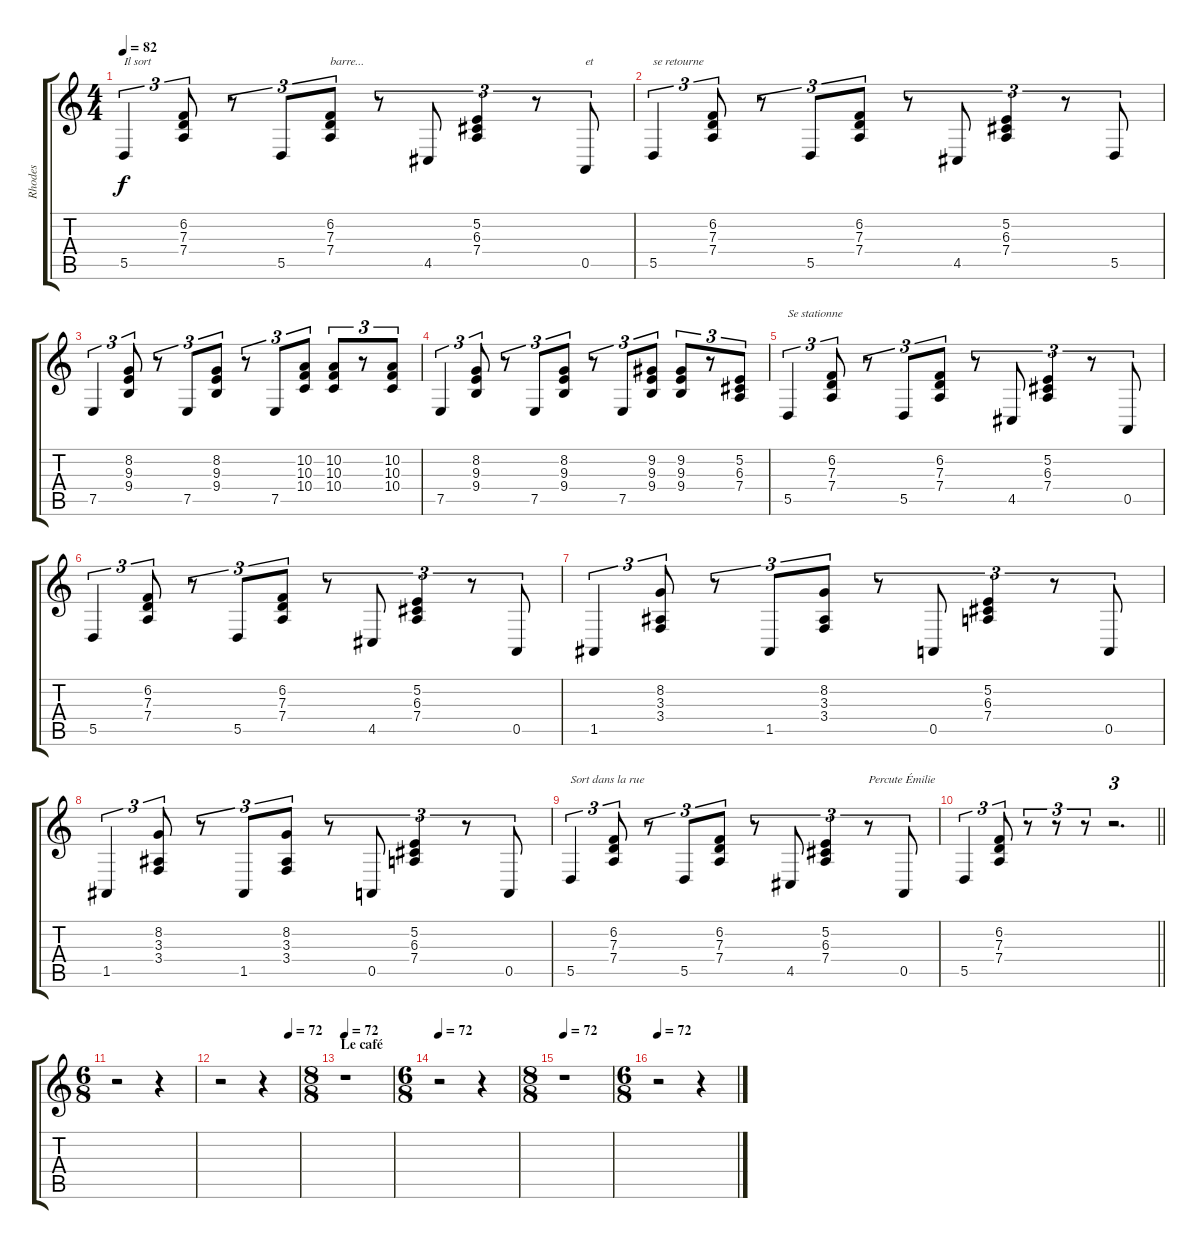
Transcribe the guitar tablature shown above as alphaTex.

\track ("Rhodes" "Rhodes") {instrument electricpiano1}
\staff {score tabs}
\tuning (E4 B3 G3 D3 A2 E2) {hide}
\ts (4 4)
\tempo 82
\clef g2
\ks c
5.5.4{tu (3 2) txt "Il sort" dy f} (6.2 7.3 7.4).8{tu (3 2)} r.8{tu (3 2)} 5.5.8{tu (3 2)} (6.2 7.3 7.4).8{tu (3 2) txt "barre..."} r.8{tu (3 2)} 4.5.8{tu (3 2)} (5.2 6.3 7.4).4{tu (3 2)} r.8{tu (3 2)} 0.5.8{tu (3 2) txt "et"} |
5.5.4{tu (3 2) txt "se retourne"} (6.2 7.3 7.4).8{tu (3 2)} r.8{tu (3 2)} 5.5.8{tu (3 2)} (6.2 7.3 7.4).8{tu (3 2)} r.8{tu (3 2)} 4.5.8{tu (3 2)} (5.2 6.3 7.4).4{tu (3 2)} r.8{tu (3 2)} 5.5.8{tu (3 2)} |
7.5.4{tu (3 2)} (8.2 9.3 9.4).8{tu (3 2)} r.8{tu (3 2)} 7.5.8{tu (3 2)} (8.2 9.3 9.4).8{tu (3 2)} r.8{tu (3 2)} 7.5.8{tu (3 2)} (10.2 10.3 10.4).8{tu (3 2)} (10.2 10.3 10.4).8{tu (3 2)} r.8{tu (3 2)} (10.2 10.3 10.4).8{tu (3 2)} |
7.5.4{tu (3 2)} (8.2 9.3 9.4).8{tu (3 2)} r.8{tu (3 2)} 7.5.8{tu (3 2)} (8.2 9.3 9.4).8{tu (3 2)} r.8{tu (3 2)} 7.5.8{tu (3 2)} (9.2 9.3 9.4).8{tu (3 2)} (9.2 9.3 9.4).8{tu (3 2)} r.8{tu (3 2)} (5.2 6.3 7.4).8{tu (3 2)} |
5.5.4{tu (3 2) txt "Se stationne"} (6.2 7.3 7.4).8{tu (3 2)} r.8{tu (3 2)} 5.5.8{tu (3 2)} (6.2 7.3 7.4).8{tu (3 2)} r.8{tu (3 2)} 4.5.8{tu (3 2)} (5.2 6.3 7.4).4{tu (3 2)} r.8{tu (3 2)} 0.5.8{tu (3 2)} |
5.5.4{tu (3 2)} (6.2 7.3 7.4).8{tu (3 2)} r.8{tu (3 2)} 5.5.8{tu (3 2)} (6.2 7.3 7.4).8{tu (3 2)} r.8{tu (3 2)} 4.5.8{tu (3 2)} (5.2 6.3 7.4).4{tu (3 2)} r.8{tu (3 2)} 0.5.8{tu (3 2)} |
1.5.4{tu (3 2)} (8.2 3.3 3.4).8{tu (3 2)} r.8{tu (3 2)} 1.5.8{tu (3 2)} (8.2 3.3 3.4).8{tu (3 2)} r.8{tu (3 2)} 0.5.8{tu (3 2)} (5.2 6.3 7.4).4{tu (3 2)} r.8{tu (3 2)} 0.5.8{tu (3 2)} |
1.5.4{tu (3 2)} (8.2 3.3 3.4).8{tu (3 2)} r.8{tu (3 2)} 1.5.8{tu (3 2)} (8.2 3.3 3.4).8{tu (3 2)} r.8{tu (3 2)} 0.5.8{tu (3 2)} (5.2 6.3 7.4).4{tu (3 2)} r.8{tu (3 2)} 0.5.8{tu (3 2)} |
5.5.4{tu (3 2) txt "Sort dans la rue"} (6.2 7.3 7.4).8{tu (3 2)} r.8{tu (3 2)} 5.5.8{tu (3 2)} (6.2 7.3 7.4).8{tu (3 2)} r.8{tu (3 2)} 4.5.8{tu (3 2)} (5.2 6.3 7.4).4{tu (3 2)} r.8{tu (3 2) txt "Percute Émilie"} 0.5.8{tu (3 2)} |
\barLineRight lightlight
5.5.4{tu (3 2)} (6.2 7.3 7.4).8{tu (3 2)} r.8{tu (3 2)} r.8{tu (3 2)} r.8{tu (3 2)} r.2{d tu (3 2)} |
\ts (6 8)
r.2 r.4 |
\tempo (72 0.875)
r.2 r.4 |
\ts (8 8)
\section ("" "Le café")
\tempo 72
r.1 |
\ts (6 8)
\tempo 72
r.2 r.4 |
\ts (8 8)
\tempo 72
r.1 |
\ts (6 8)
\tempo 72
r.2 r.4
